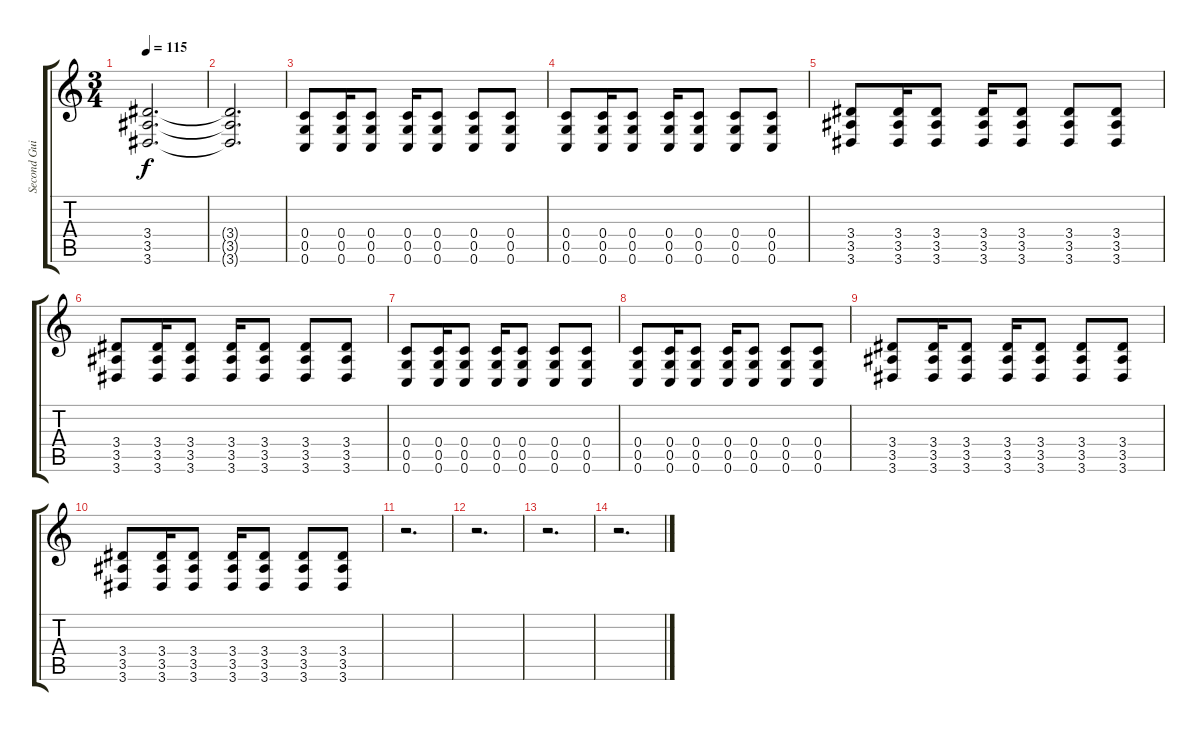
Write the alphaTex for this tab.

\track ("Second Guitar" "Second Gui") {instrument distortionguitar}
\staff {score tabs}
\tuning (D4 A3 F3 C3 G2 C2) {hide}
\ts (3 4)
\tempo 115
\clef g2
\ks c
(3.4 3.5 3.6).2{d dy f} |
(3.4{t} 3.5{t} 3.6{t}).2{d} |
(0.4 0.5 0.6).8 (0.4 0.5 0.6).16 (0.4 0.5 0.6).8 (0.4 0.5 0.6).16 (0.4 0.5 0.6).8 (0.4 0.5 0.6).8 (0.4 0.5 0.6).8 |
(0.4 0.5 0.6).8 (0.4 0.5 0.6).16 (0.4 0.5 0.6).8 (0.4 0.5 0.6).16 (0.4 0.5 0.6).8 (0.4 0.5 0.6).8 (0.4 0.5 0.6).8 |
(3.4 3.5 3.6).8 (3.4 3.5 3.6).16 (3.4 3.5 3.6).8 (3.4 3.5 3.6).16 (3.4 3.5 3.6).8 (3.4 3.5 3.6).8 (3.4 3.5 3.6).8 |
(3.4 3.5 3.6).8 (3.4 3.5 3.6).16 (3.4 3.5 3.6).8 (3.4 3.5 3.6).16 (3.4 3.5 3.6).8 (3.4 3.5 3.6).8 (3.4 3.5 3.6).8 |
(0.4 0.5 0.6).8 (0.4 0.5 0.6).16 (0.4 0.5 0.6).8 (0.4 0.5 0.6).16 (0.4 0.5 0.6).8 (0.4 0.5 0.6).8 (0.4 0.5 0.6).8 |
(0.4 0.5 0.6).8 (0.4 0.5 0.6).16 (0.4 0.5 0.6).8 (0.4 0.5 0.6).16 (0.4 0.5 0.6).8 (0.4 0.5 0.6).8 (0.4 0.5 0.6).8 |
(3.4 3.5 3.6).8 (3.4 3.5 3.6).16 (3.4 3.5 3.6).8 (3.4 3.5 3.6).16 (3.4 3.5 3.6).8 (3.4 3.5 3.6).8 (3.4 3.5 3.6).8 |
(3.4 3.5 3.6).8 (3.4 3.5 3.6).16 (3.4 3.5 3.6).8 (3.4 3.5 3.6).16 (3.4 3.5 3.6).8 (3.4 3.5 3.6).8 (3.4 3.5 3.6).8 |
r.2{d} |
r.2{d} |
r.2{d} |
r.2{d}
